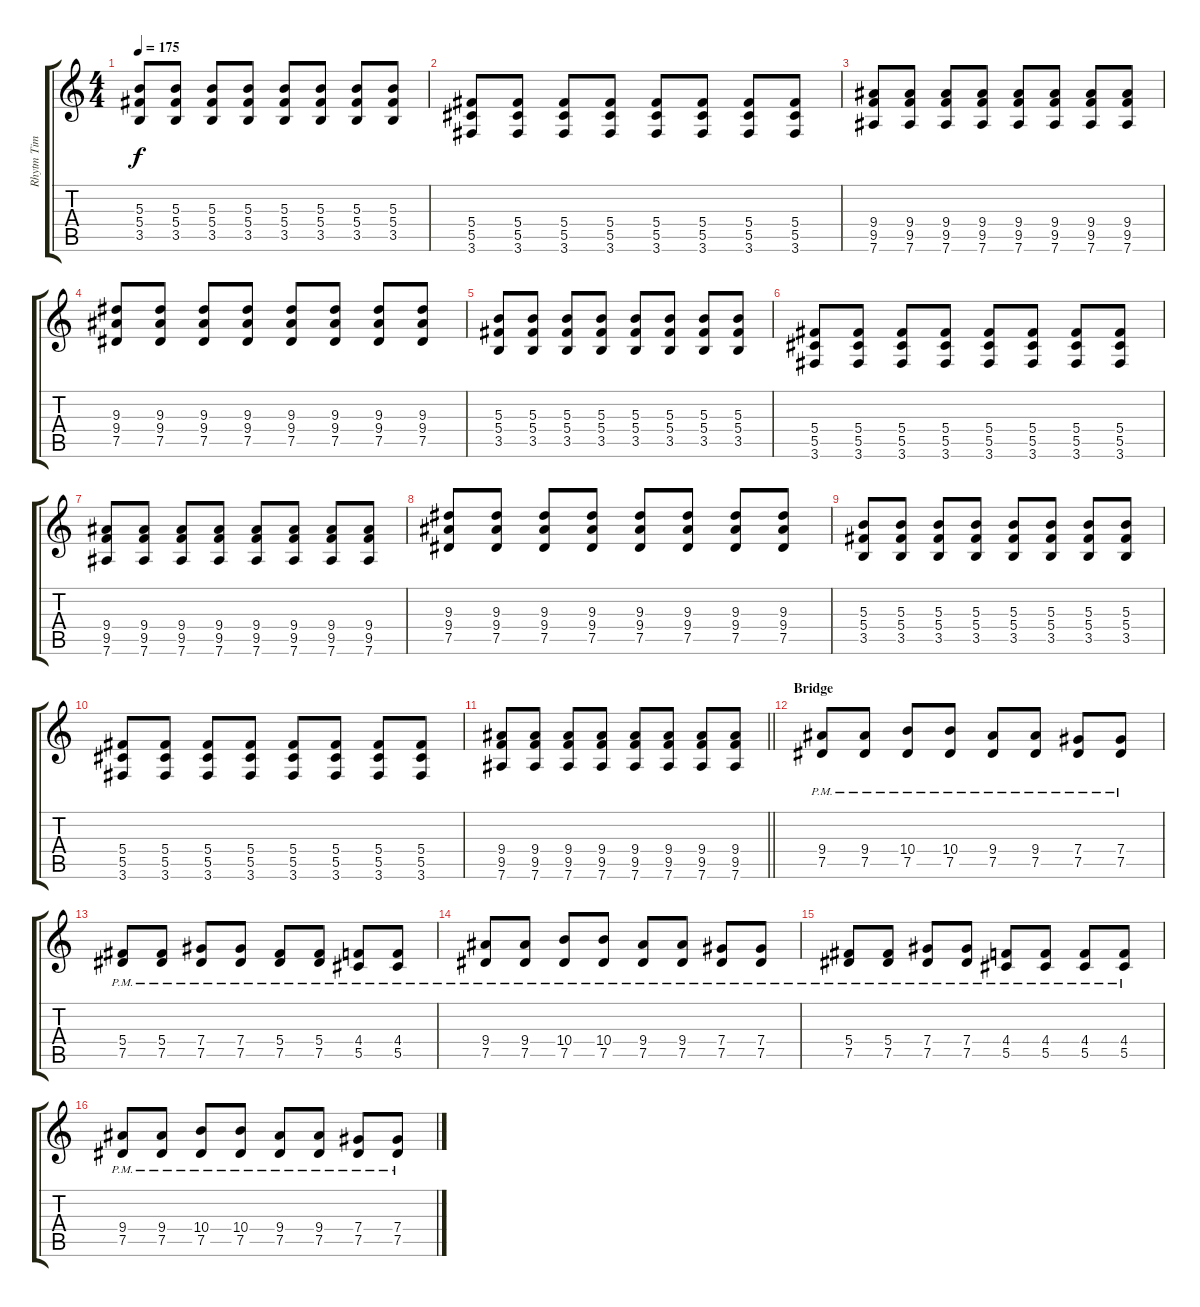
\track ("Rhytm Tim" "Rhytm Tim") {instrument distortionguitar}
\staff {score tabs}
\tuning (Eb4 Bb3 Gb3 Db3 Ab2 Eb2) {hide}
\ts (4 4)
\tempo 175
\clef g2
\ks c
(5.3 5.4 3.5).8{dy f} (5.3 5.4 3.5).8 (5.3 5.4 3.5).8 (5.3 5.4 3.5).8 (5.3 5.4 3.5).8 (5.3 5.4 3.5).8 (5.3 5.4 3.5).8 (5.3 5.4 3.5).8 |
(5.4 5.5 3.6).8 (5.4 5.5 3.6).8 (5.4 5.5 3.6).8 (5.4 5.5 3.6).8 (5.4 5.5 3.6).8 (5.4 5.5 3.6).8 (5.4 5.5 3.6).8 (5.4 5.5 3.6).8 |
(9.4 9.5 7.6).8 (9.4 9.5 7.6).8 (9.4 9.5 7.6).8 (9.4 9.5 7.6).8 (9.4 9.5 7.6).8 (9.4 9.5 7.6).8 (9.4 9.5 7.6).8 (9.4 9.5 7.6).8 |
(9.3 9.4 7.5).8 (9.3 9.4 7.5).8 (9.3 9.4 7.5).8 (9.3 9.4 7.5).8 (9.3 9.4 7.5).8 (9.3 9.4 7.5).8 (9.3 9.4 7.5).8 (9.3 9.4 7.5).8 |
(5.3 5.4 3.5).8 (5.3 5.4 3.5).8 (5.3 5.4 3.5).8 (5.3 5.4 3.5).8 (5.3 5.4 3.5).8 (5.3 5.4 3.5).8 (5.3 5.4 3.5).8 (5.3 5.4 3.5).8 |
(5.4 5.5 3.6).8 (5.4 5.5 3.6).8 (5.4 5.5 3.6).8 (5.4 5.5 3.6).8 (5.4 5.5 3.6).8 (5.4 5.5 3.6).8 (5.4 5.5 3.6).8 (5.4 5.5 3.6).8 |
(9.4 9.5 7.6).8 (9.4 9.5 7.6).8 (9.4 9.5 7.6).8 (9.4 9.5 7.6).8 (9.4 9.5 7.6).8 (9.4 9.5 7.6).8 (9.4 9.5 7.6).8 (9.4 9.5 7.6).8 |
(9.3 9.4 7.5).8 (9.3 9.4 7.5).8 (9.3 9.4 7.5).8 (9.3 9.4 7.5).8 (9.3 9.4 7.5).8 (9.3 9.4 7.5).8 (9.3 9.4 7.5).8 (9.3 9.4 7.5).8 |
(5.3 5.4 3.5).8 (5.3 5.4 3.5).8 (5.3 5.4 3.5).8 (5.3 5.4 3.5).8 (5.3 5.4 3.5).8 (5.3 5.4 3.5).8 (5.3 5.4 3.5).8 (5.3 5.4 3.5).8 |
(5.4 5.5 3.6).8 (5.4 5.5 3.6).8 (5.4 5.5 3.6).8 (5.4 5.5 3.6).8 (5.4 5.5 3.6).8 (5.4 5.5 3.6).8 (5.4 5.5 3.6).8 (5.4 5.5 3.6).8 |
\barLineRight lightlight
(9.4 9.5 7.6).8 (9.4 9.5 7.6).8 (9.4 9.5 7.6).8 (9.4 9.5 7.6).8 (9.4 9.5 7.6).8 (9.4 9.5 7.6).8 (9.4 9.5 7.6).8 (9.4 9.5 7.6).8 |
\section ("" "Bridge")
(9.4{pm} 7.5{pm}).8 (9.4{pm} 7.5{pm}).8 (10.4{pm} 7.5{pm}).8 (10.4{pm} 7.5{pm}).8 (9.4{pm} 7.5{pm}).8 (9.4{pm} 7.5{pm}).8 (7.4{pm} 7.5{pm}).8 (7.4{pm} 7.5{pm}).8 |
(5.4{pm} 7.5{pm}).8 (5.4{pm} 7.5{pm}).8 (7.4{pm} 7.5{pm}).8 (7.4{pm} 7.5{pm}).8 (5.4{pm} 7.5{pm}).8 (5.4{pm} 7.5{pm}).8 (4.4{pm} 5.5{pm}).8 (4.4{pm} 5.5{pm}).8 |
(9.4{pm} 7.5{pm}).8 (9.4{pm} 7.5{pm}).8 (10.4{pm} 7.5{pm}).8 (10.4{pm} 7.5{pm}).8 (9.4{pm} 7.5{pm}).8 (9.4{pm} 7.5{pm}).8 (7.4{pm} 7.5{pm}).8 (7.4{pm} 7.5{pm}).8 |
(5.4{pm} 7.5{pm}).8 (5.4{pm} 7.5{pm}).8 (7.4{pm} 7.5{pm}).8 (7.4{pm} 7.5{pm}).8 (4.4{pm} 5.5{pm}).8 (4.4{pm} 5.5{pm}).8 (4.4{pm} 5.5{pm}).8 (4.4{pm} 5.5{pm}).8 |
(9.4{pm} 7.5{pm}).8 (9.4{pm} 7.5{pm}).8 (10.4{pm} 7.5{pm}).8 (10.4{pm} 7.5{pm}).8 (9.4{pm} 7.5{pm}).8 (9.4{pm} 7.5{pm}).8 (7.4{pm} 7.5{pm}).8 (7.4{pm} 7.5{pm}).8
